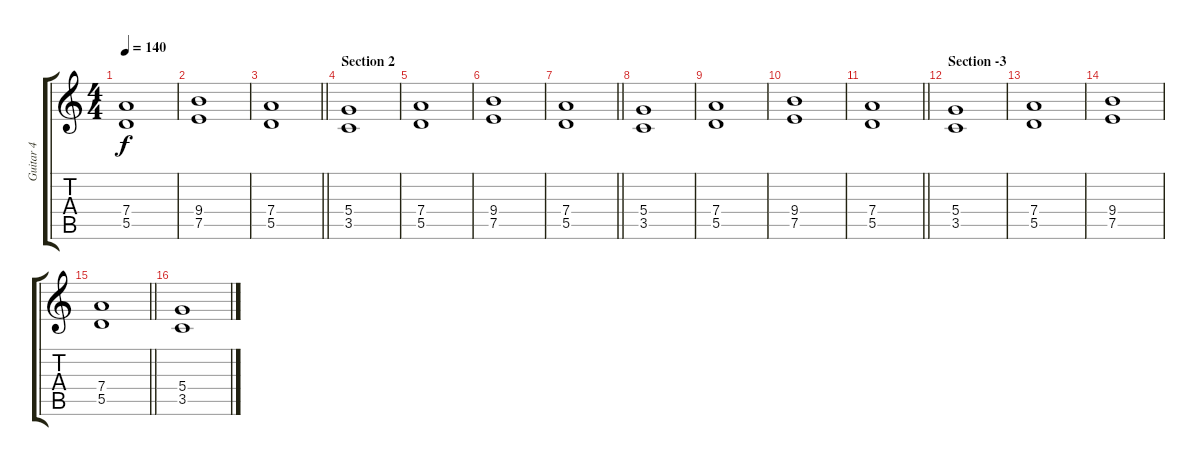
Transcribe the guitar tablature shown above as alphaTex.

\track ("Guitar 4" "Guitar 4") {instrument overdrivenguitar}
\staff {score tabs}
\tuning (E4 B3 G3 D3 A2 E2) {hide}
\ts (4 4)
\tempo 140
\clef g2
\ks c
(7.4 5.5).1{dy f} |
(9.4 7.5).1 |
\barLineRight lightlight
(7.4 5.5).1 |
\section ("" "Section 2")
(5.4 3.5).1 |
(7.4 5.5).1 |
(9.4 7.5).1 |
\barLineRight lightlight
(7.4 5.5).1 |
(5.4 3.5).1 |
(7.4 5.5).1 |
(9.4 7.5).1 |
\barLineRight lightlight
(7.4 5.5).1 |
\section ("" "Section -3")
(5.4 3.5).1 |
(7.4 5.5).1 |
(9.4 7.5).1 |
\barLineRight lightlight
(7.4 5.5).1 |
(5.4 3.5).1
